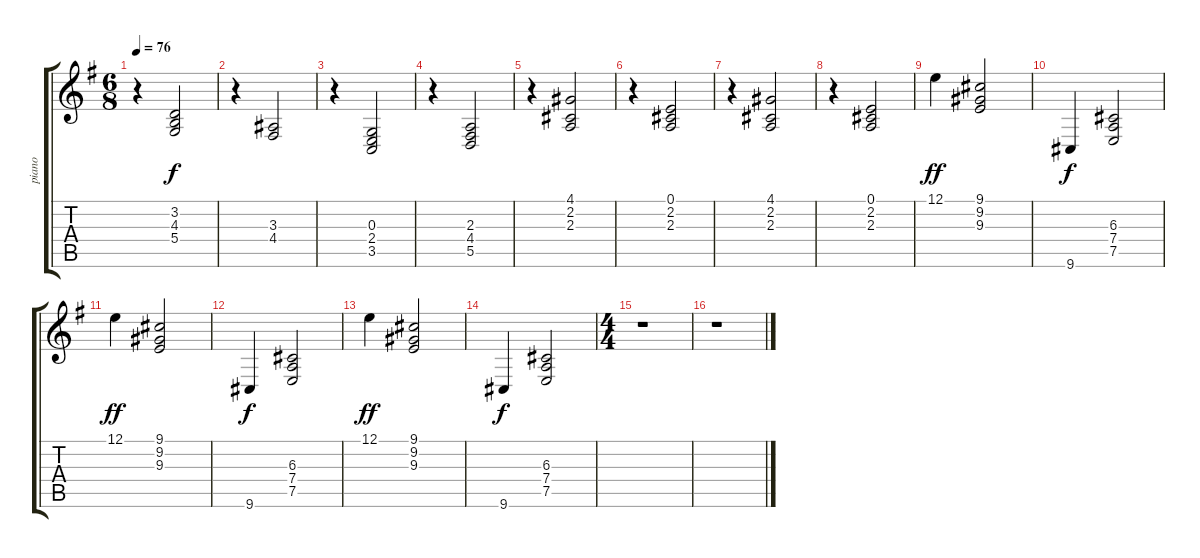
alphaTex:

\track ("piano" "piano") {instrument acousticgrandpiano}
\staff {score tabs}
\tuning (E4 B3 G3 D3 A2 E2) {hide}
\ts (6 8)
\tempo 76
\clef g2
\ks g
r.4{dy f} (3.2 4.3 5.4).2 |
r.4 (3.3 4.4).2 |
r.4 (0.3 2.4 3.5).2 |
r.4 (2.3 4.4 5.5).2 |
r.4 (4.1 2.2 2.3).2 |
r.4 (0.1 2.2 2.3).2 |
r.4 (4.1 2.2 2.3).2 |
r.4 (0.1 2.2 2.3).2 |
12.1.4{dy ff} (9.1 9.2 9.3).2 |
9.6.4{dy f} (6.3 7.4 7.5).2 |
12.1.4{dy ff} (9.1 9.2 9.3).2 |
9.6.4{dy f} (6.3 7.4 7.5).2 |
12.1.4{dy ff} (9.1 9.2 9.3).2 |
9.6.4{dy f} (6.3 7.4 7.5).2 |
\ts (4 4)
r.1 |
r.1
